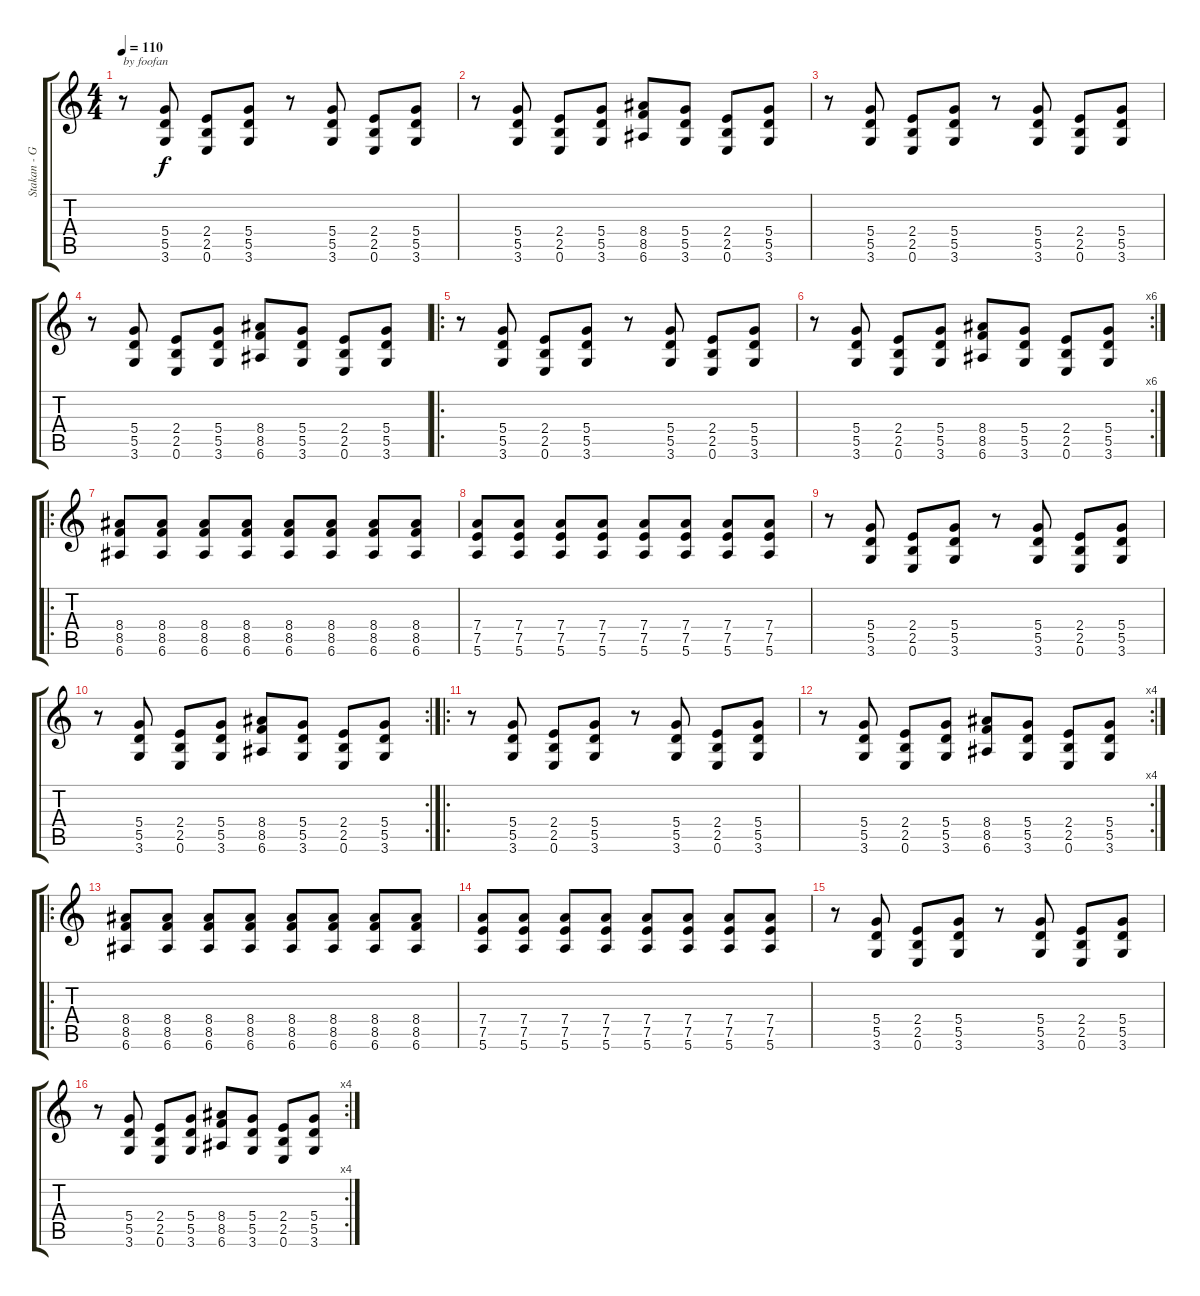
\track ("Stakan - Guitar" "Stakan - G") {instrument distortionguitar}
\staff {score tabs}
\tuning (E4 B3 G3 D3 A2 E2) {hide}
\ts (4 4)
\tempo 110
\clef g2
\ks c
r.8{txt "by foofan" dy f instrument distortionguitar} (5.4 5.5 3.6).8 (2.4 2.5 0.6).8 (5.4 5.5 3.6).8 r.8 (5.4 5.5 3.6).8 (2.4 2.5 0.6).8 (5.4 5.5 3.6).8 |
r.8 (5.4 5.5 3.6).8 (2.4 2.5 0.6).8 (5.4 5.5 3.6).8 (8.4 8.5 6.6).8 (5.4 5.5 3.6).8 (2.4 2.5 0.6).8 (5.4 5.5 3.6).8 |
r.8 (5.4 5.5 3.6).8 (2.4 2.5 0.6).8 (5.4 5.5 3.6).8 r.8 (5.4 5.5 3.6).8 (2.4 2.5 0.6).8 (5.4 5.5 3.6).8 |
r.8 (5.4 5.5 3.6).8 (2.4 2.5 0.6).8 (5.4 5.5 3.6).8 (8.4 8.5 6.6).8 (5.4 5.5 3.6).8 (2.4 2.5 0.6).8 (5.4 5.5 3.6).8 |
\ro
r.8 (5.4 5.5 3.6).8 (2.4 2.5 0.6).8 (5.4 5.5 3.6).8 r.8 (5.4 5.5 3.6).8 (2.4 2.5 0.6).8 (5.4 5.5 3.6).8 |
\rc 6
r.8 (5.4 5.5 3.6).8 (2.4 2.5 0.6).8 (5.4 5.5 3.6).8 (8.4 8.5 6.6).8 (5.4 5.5 3.6).8 (2.4 2.5 0.6).8 (5.4 5.5 3.6).8 |
\ro
(8.4 8.5 6.6).8 (8.4 8.5 6.6).8 (8.4 8.5 6.6).8 (8.4 8.5 6.6).8 (8.4 8.5 6.6).8 (8.4 8.5 6.6).8 (8.4 8.5 6.6).8 (8.4 8.5 6.6).8 |
(7.4 7.5 5.6).8 (7.4 7.5 5.6).8 (7.4 7.5 5.6).8 (7.4 7.5 5.6).8 (7.4 7.5 5.6).8 (7.4 7.5 5.6).8 (7.4 7.5 5.6).8 (7.4 7.5 5.6).8 |
r.8 (5.4 5.5 3.6).8 (2.4 2.5 0.6).8 (5.4 5.5 3.6).8 r.8 (5.4 5.5 3.6).8 (2.4 2.5 0.6).8 (5.4 5.5 3.6).8 |
\rc 2
r.8 (5.4 5.5 3.6).8 (2.4 2.5 0.6).8 (5.4 5.5 3.6).8 (8.4 8.5 6.6).8 (5.4 5.5 3.6).8 (2.4 2.5 0.6).8 (5.4 5.5 3.6).8 |
\ro
r.8 (5.4 5.5 3.6).8 (2.4 2.5 0.6).8 (5.4 5.5 3.6).8 r.8 (5.4 5.5 3.6).8 (2.4 2.5 0.6).8 (5.4 5.5 3.6).8 |
\rc 4
r.8 (5.4 5.5 3.6).8 (2.4 2.5 0.6).8 (5.4 5.5 3.6).8 (8.4 8.5 6.6).8 (5.4 5.5 3.6).8 (2.4 2.5 0.6).8 (5.4 5.5 3.6).8 |
\ro
(8.4 8.5 6.6).8 (8.4 8.5 6.6).8 (8.4 8.5 6.6).8 (8.4 8.5 6.6).8 (8.4 8.5 6.6).8 (8.4 8.5 6.6).8 (8.4 8.5 6.6).8 (8.4 8.5 6.6).8 |
(7.4 7.5 5.6).8 (7.4 7.5 5.6).8 (7.4 7.5 5.6).8 (7.4 7.5 5.6).8 (7.4 7.5 5.6).8 (7.4 7.5 5.6).8 (7.4 7.5 5.6).8 (7.4 7.5 5.6).8 |
r.8 (5.4 5.5 3.6).8 (2.4 2.5 0.6).8 (5.4 5.5 3.6).8 r.8 (5.4 5.5 3.6).8 (2.4 2.5 0.6).8 (5.4 5.5 3.6).8 |
\rc 4
r.8 (5.4 5.5 3.6).8 (2.4 2.5 0.6).8 (5.4 5.5 3.6).8 (8.4 8.5 6.6).8 (5.4 5.5 3.6).8 (2.4 2.5 0.6).8 (5.4 5.5 3.6).8
